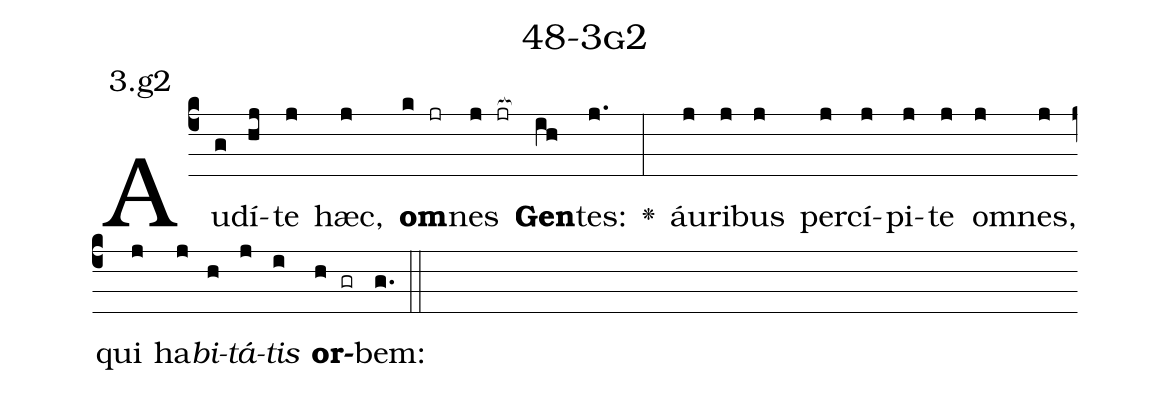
name: 48-3g2;
annotation: 3.g2;
%%
(c4)Au(g)dí(hj)te(j) hæc,(j) <b>om</b>(k jr)nes(j jr[ocb:1{]) <b>Gen</b>(ih[ocb:0}])tes:(j.) <v>\greheightstar</v>(:) áu(j)ri(j)bus(j) per(j)cí(j)pi(j)te(j) om(j)nes,(j) qui(j) ha(j)<i>bi</i>(h)<i>tá</i>(j)<i>tis</i>(i) <b>or</b>(h gr)bem:(g.) (::)


%E(j) u(h) o(j) u(i) a(h) e.(g.) (::)
